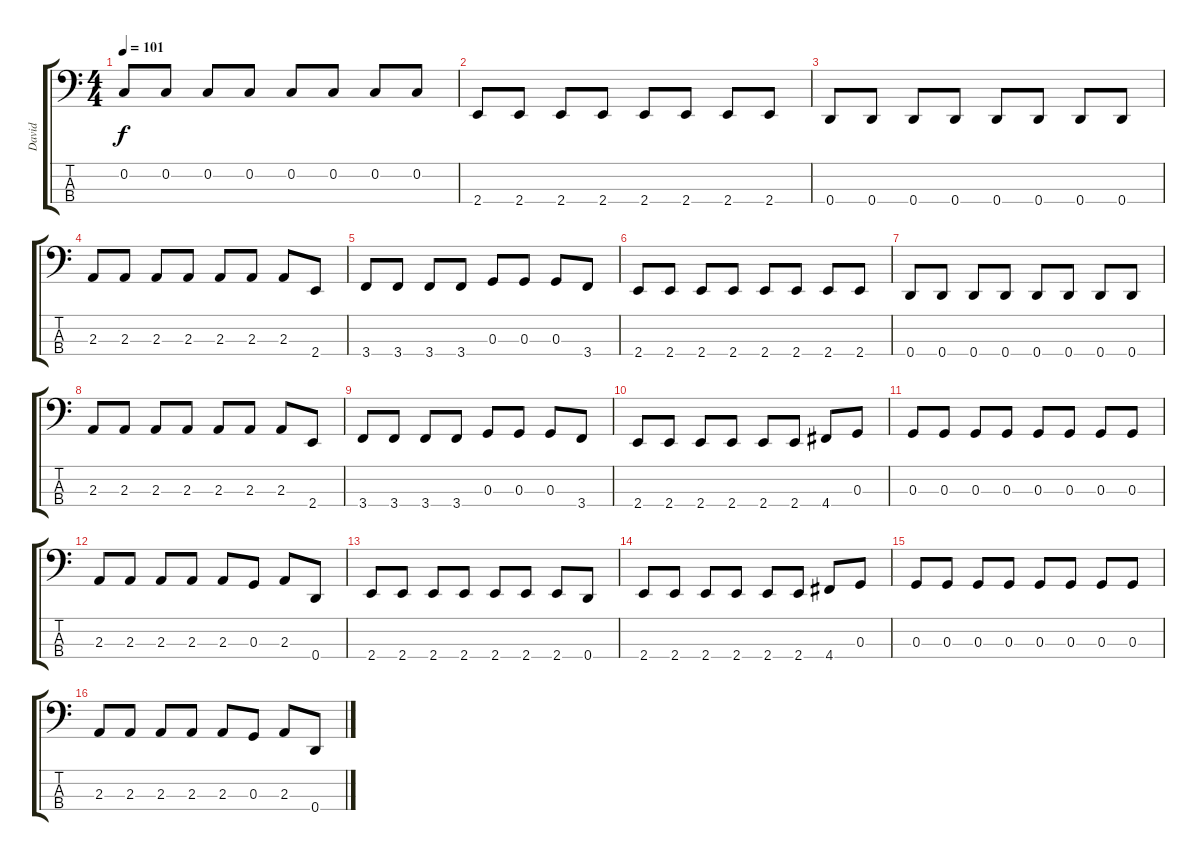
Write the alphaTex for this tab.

\track ("David" "David") {instrument electricbassfinger}
\staff {score tabs}
\tuning (F2 C2 G1 D1) {hide}
\ts (4 4)
\tempo 101
\clef f4
\ks c
0.2.8{dy f} 0.2.8 0.2.8 0.2.8 0.2.8 0.2.8 0.2.8 0.2.8 |
2.4.8 2.4.8 2.4.8 2.4.8 2.4.8 2.4.8 2.4.8 2.4.8 |
0.4.8 0.4.8 0.4.8 0.4.8 0.4.8 0.4.8 0.4.8 0.4.8 |
2.3.8 2.3.8 2.3.8 2.3.8 2.3.8 2.3.8 2.3.8 2.4.8 |
3.4.8 3.4.8 3.4.8 3.4.8 0.3.8 0.3.8 0.3.8 3.4.8 |
2.4.8 2.4.8 2.4.8 2.4.8 2.4.8 2.4.8 2.4.8 2.4.8 |
0.4.8 0.4.8 0.4.8 0.4.8 0.4.8 0.4.8 0.4.8 0.4.8 |
2.3.8 2.3.8 2.3.8 2.3.8 2.3.8 2.3.8 2.3.8 2.4.8 |
3.4.8 3.4.8 3.4.8 3.4.8 0.3.8 0.3.8 0.3.8 3.4.8 |
2.4.8 2.4.8 2.4.8 2.4.8 2.4.8 2.4.8 4.4.8 0.3.8 |
0.3.8 0.3.8 0.3.8 0.3.8 0.3.8 0.3.8 0.3.8 0.3.8 |
2.3.8 2.3.8 2.3.8 2.3.8 2.3.8 0.3.8 2.3.8 0.4.8 |
2.4.8 2.4.8 2.4.8 2.4.8 2.4.8 2.4.8 2.4.8 0.4.8 |
2.4.8 2.4.8 2.4.8 2.4.8 2.4.8 2.4.8 4.4.8 0.3.8 |
0.3.8 0.3.8 0.3.8 0.3.8 0.3.8 0.3.8 0.3.8 0.3.8 |
2.3.8 2.3.8 2.3.8 2.3.8 2.3.8 0.3.8 2.3.8 0.4.8
